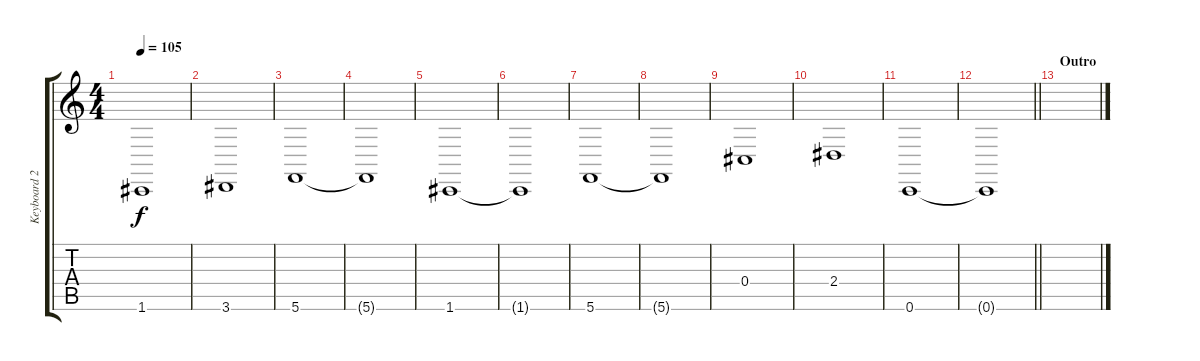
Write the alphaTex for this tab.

\track ("Keyboard 2" "Keyboard 2") {instrument frenchhorn}
\staff {score tabs}
\tuning (Eb4 Bb3 Gb3 Db3 Ab2 C2) {hide}
\ts (4 4)
\tempo 105
\clef g2
\ks c
1.6.1{dy f} |
3.6.1 |
5.6.1 |
5.6{t}.1 |
1.6.1 |
1.6{t}.1 |
5.6.1 |
5.6{t}.1 |
0.4.1 |
2.4.1 |
0.6.1 |
\barLineRight lightlight
0.6{t}.1 |
\section ("" "Outro")
